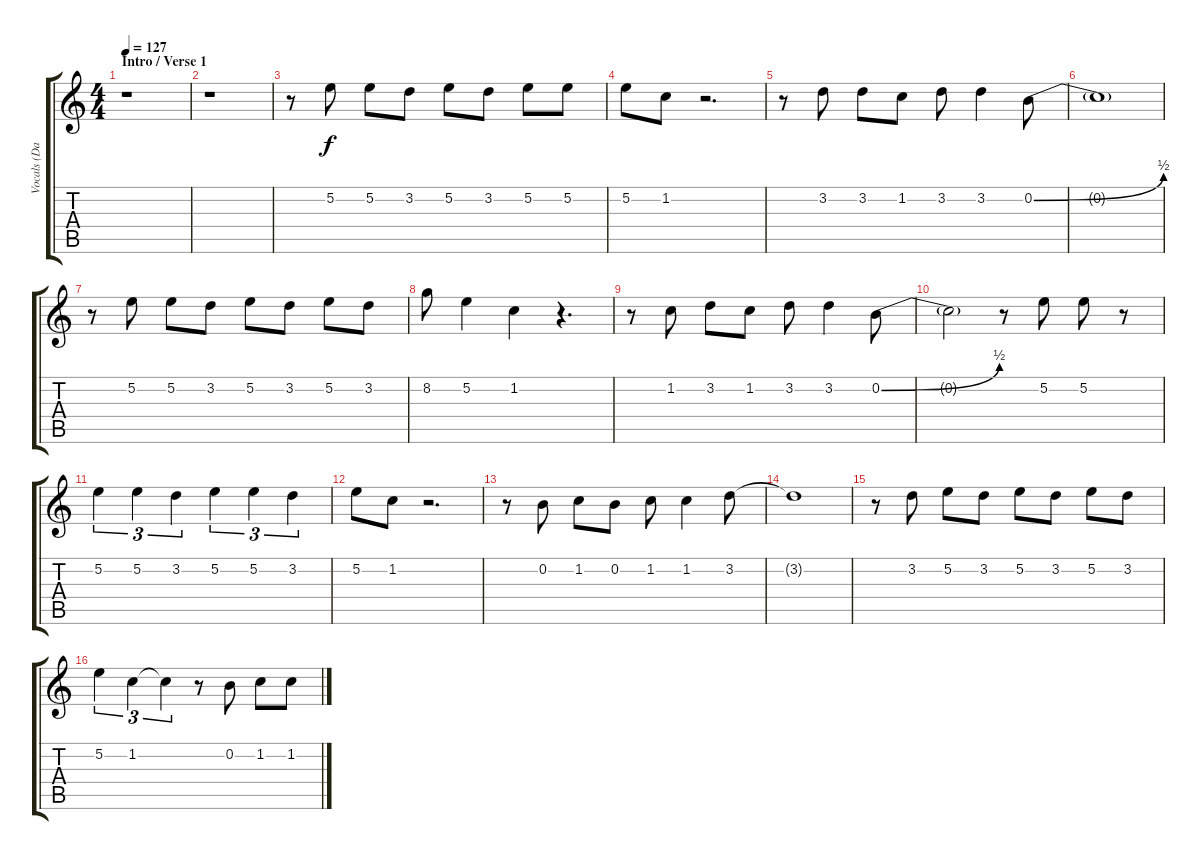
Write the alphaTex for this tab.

\track ("Vocals (Daltrey)" "Vocals (Da") {instrument electricguitarjazz}
\staff {score tabs}
\tuning (E4 B3 G3 D3 A2 E2) {hide}
\ts (4 4)
\section ("" "Intro / Verse 1")
\tempo 127
\clef g2
\ks c
r.1{dy f instrument electricguitarjazz} |
r.1 |
r.8 5.2.8 5.2.8 3.2.8 5.2.8 3.2.8 5.2.8 5.2.8 |
5.2.8 1.2.8 r.2{d} |
r.8 3.2.8 3.2.8 1.2.8 3.2.8 3.2.4 0.2{be (bend 0 0 60 2)}.8 |
0.2{t}.1 |
r.8 5.2.8 5.2.8 3.2.8 5.2.8 3.2.8 5.2.8 3.2.8 |
8.2.8 5.2.4 1.2.4 r.4{d} |
r.8 1.2.8 3.2.8 1.2.8 3.2.8 3.2.4 0.2{be (bend 0 0 60 2)}.8 |
0.2{t}.2 r.8 5.2.8 5.2.8 r.8 |
5.2.4{tu (3 2)} 5.2.4{tu (3 2)} 3.2.4{tu (3 2)} 5.2.4{tu (3 2)} 5.2.4{tu (3 2)} 3.2.4{tu (3 2)} |
5.2.8 1.2.8 r.2{d} |
r.8 0.2.8 1.2.8 0.2.8 1.2.8 1.2.4 3.2.8 |
3.2{t}.1 |
r.8 3.2.8 5.2.8 3.2.8 5.2.8 3.2.8 5.2.8 3.2.8 |
5.2.4{tu (3 2)} 1.2.4{tu (3 2)} 1.2{t}.4{tu (3 2)} r.8 0.2.8 1.2.8 1.2.8
